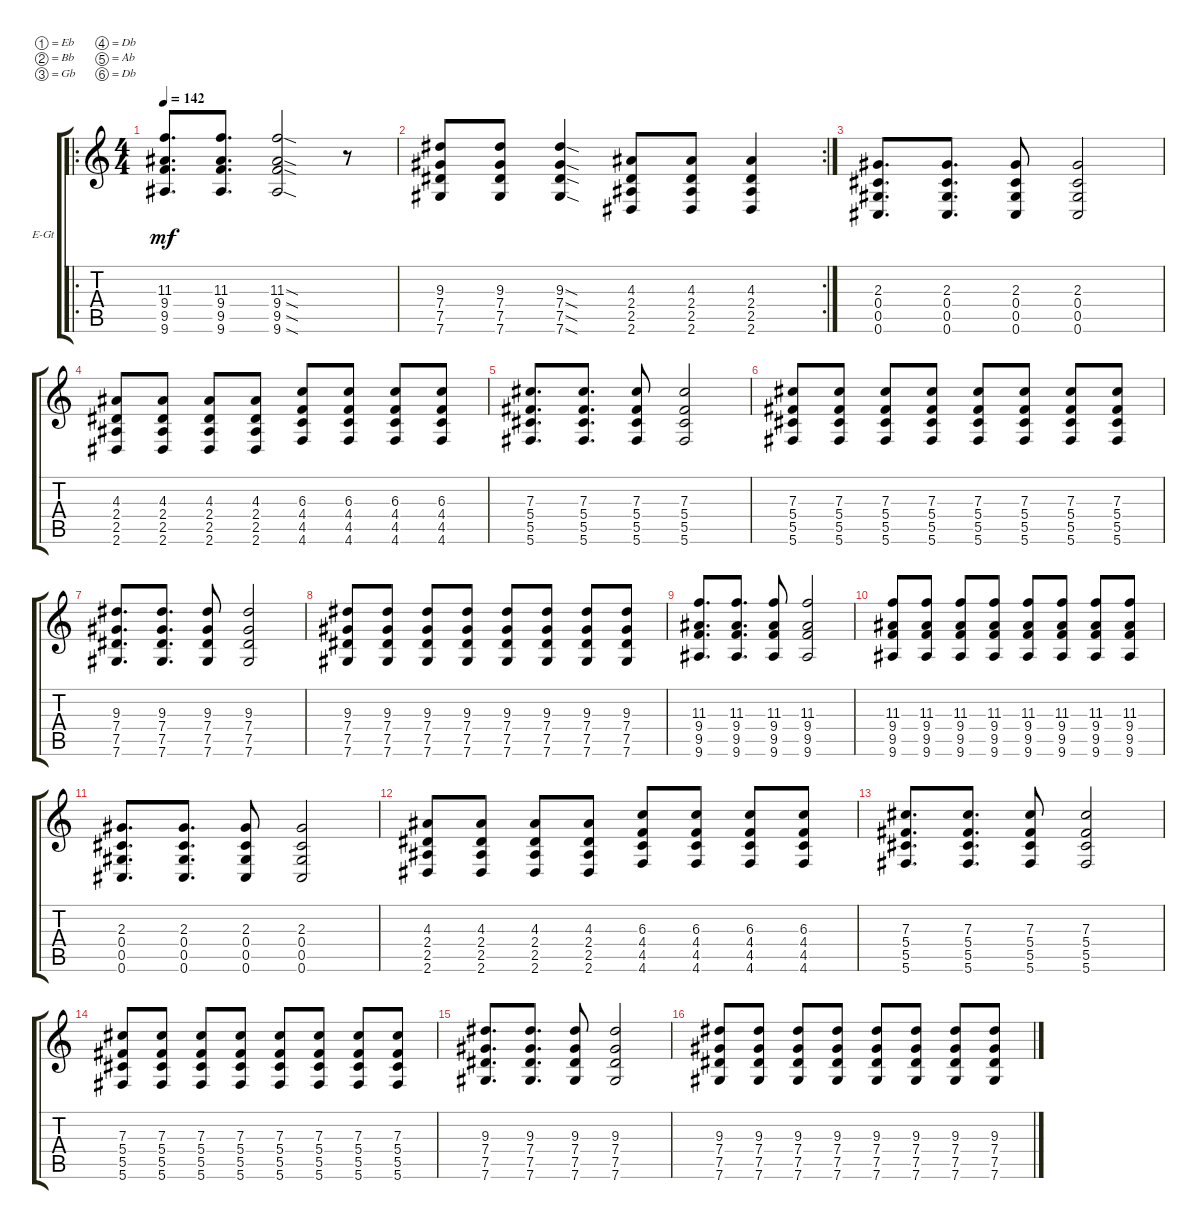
\bracketExtendMode groupsimilarinstruments
\firstSystemTrackNameOrientation horizontal
\otherSystemsTrackNameOrientation horizontal
\track ("Electric Guitar" "E-Gt") {instrument overdrivenguitar}
\staff {score tabs}
\tuning (Eb4 Bb3 Gb3 Db3 Ab2 Db2)
\ro
\ts (4 4)
\tempo 142
\clef g2
\ks c
(11.3 9.4 9.5 9.6).8{d dy mf} (11.3 9.4 9.5 9.6).8{d} (11.3{sod} 9.4{sod} 9.5{sod} 9.6{sod}).2 r.8 |
\rc 2
(9.3 7.4 7.5 7.6).8 (9.3 7.4 7.5 7.6).8 (9.3{sod} 7.4{sod} 7.5{sod} 7.6{sod}).4 (4.3 2.4 2.5 2.6).8 (4.3 2.4 2.5 2.6).8 (4.3 2.4 2.5 2.6).4 |
(2.3 0.4 0.5 0.6).8{d} (2.3 0.4 0.5 0.6).8{d} (2.3 0.4 0.5 0.6).8 (2.3 0.4 0.5 0.6).2 |
(4.3 2.4 2.5 2.6).8 (4.3 2.4 2.5 2.6).8 (4.3 2.4 2.5 2.6).8 (4.3 2.4 2.5 2.6).8 (6.3 4.4 4.5 4.6).8 (6.3 4.4 4.5 4.6).8 (6.3 4.4 4.5 4.6).8 (6.3 4.4 4.5 4.6).8 |
(7.3 5.4 5.5 5.6).8{d} (7.3 5.4 5.5 5.6).8{d} (7.3 5.4 5.5 5.6).8 (7.3 5.4 5.5 5.6).2 |
(7.3 5.4 5.5 5.6).8 (7.3 5.4 5.5 5.6).8 (7.3 5.4 5.5 5.6).8 (7.3 5.4 5.5 5.6).8 (7.3 5.4 5.5 5.6).8 (7.3 5.4 5.5 5.6).8 (7.3 5.4 5.5 5.6).8 (7.3 5.4 5.5 5.6).8 |
(9.3 7.4 7.5 7.6).8{d} (9.3 7.4 7.5 7.6).8{d} (9.3 7.4 7.5 7.6).8 (9.3 7.4 7.5 7.6).2 |
(9.3 7.4 7.5 7.6).8 (9.3 7.4 7.5 7.6).8 (9.3 7.4 7.5 7.6).8 (9.3 7.4 7.5 7.6).8 (9.3 7.4 7.5 7.6).8 (9.3 7.4 7.5 7.6).8 (9.3 7.4 7.5 7.6).8 (9.3 7.4 7.5 7.6).8 |
(11.3 9.4 9.5 9.6).8{d} (11.3 9.4 9.5 9.6).8{d} (11.3 9.4 9.5 9.6).8 (11.3 9.4 9.5 9.6).2 |
(11.3 9.4 9.5 9.6).8 (11.3 9.4 9.5 9.6).8 (11.3 9.4 9.5 9.6).8 (11.3 9.4 9.5 9.6).8 (11.3 9.4 9.5 9.6).8 (11.3 9.4 9.5 9.6).8 (11.3 9.4 9.5 9.6).8 (11.3 9.4 9.5 9.6).8 |
(2.3 0.4 0.5 0.6).8{d} (2.3 0.4 0.5 0.6).8{d} (2.3 0.4 0.5 0.6).8 (2.3 0.4 0.5 0.6).2 |
(4.3 2.4 2.5 2.6).8 (4.3 2.4 2.5 2.6).8 (4.3 2.4 2.5 2.6).8 (4.3 2.4 2.5 2.6).8 (6.3 4.4 4.5 4.6).8 (6.3 4.4 4.5 4.6).8 (6.3 4.4 4.5 4.6).8 (6.3 4.4 4.5 4.6).8 |
(7.3 5.4 5.5 5.6).8{d} (7.3 5.4 5.5 5.6).8{d} (7.3 5.4 5.5 5.6).8 (7.3 5.4 5.5 5.6).2 |
(7.3 5.4 5.5 5.6).8 (7.3 5.4 5.5 5.6).8 (7.3 5.4 5.5 5.6).8 (7.3 5.4 5.5 5.6).8 (7.3 5.4 5.5 5.6).8 (7.3 5.4 5.5 5.6).8 (7.3 5.4 5.5 5.6).8 (7.3 5.4 5.5 5.6).8 |
(9.3 7.4 7.5 7.6).8{d} (9.3 7.4 7.5 7.6).8{d} (9.3 7.4 7.5 7.6).8 (9.3 7.4 7.5 7.6).2 |
(9.3 7.4 7.5 7.6).8 (9.3 7.4 7.5 7.6).8 (9.3 7.4 7.5 7.6).8 (9.3 7.4 7.5 7.6).8 (9.3 7.4 7.5 7.6).8 (9.3 7.4 7.5 7.6).8 (9.3 7.4 7.5 7.6).8 (9.3 7.4 7.5 7.6).8
